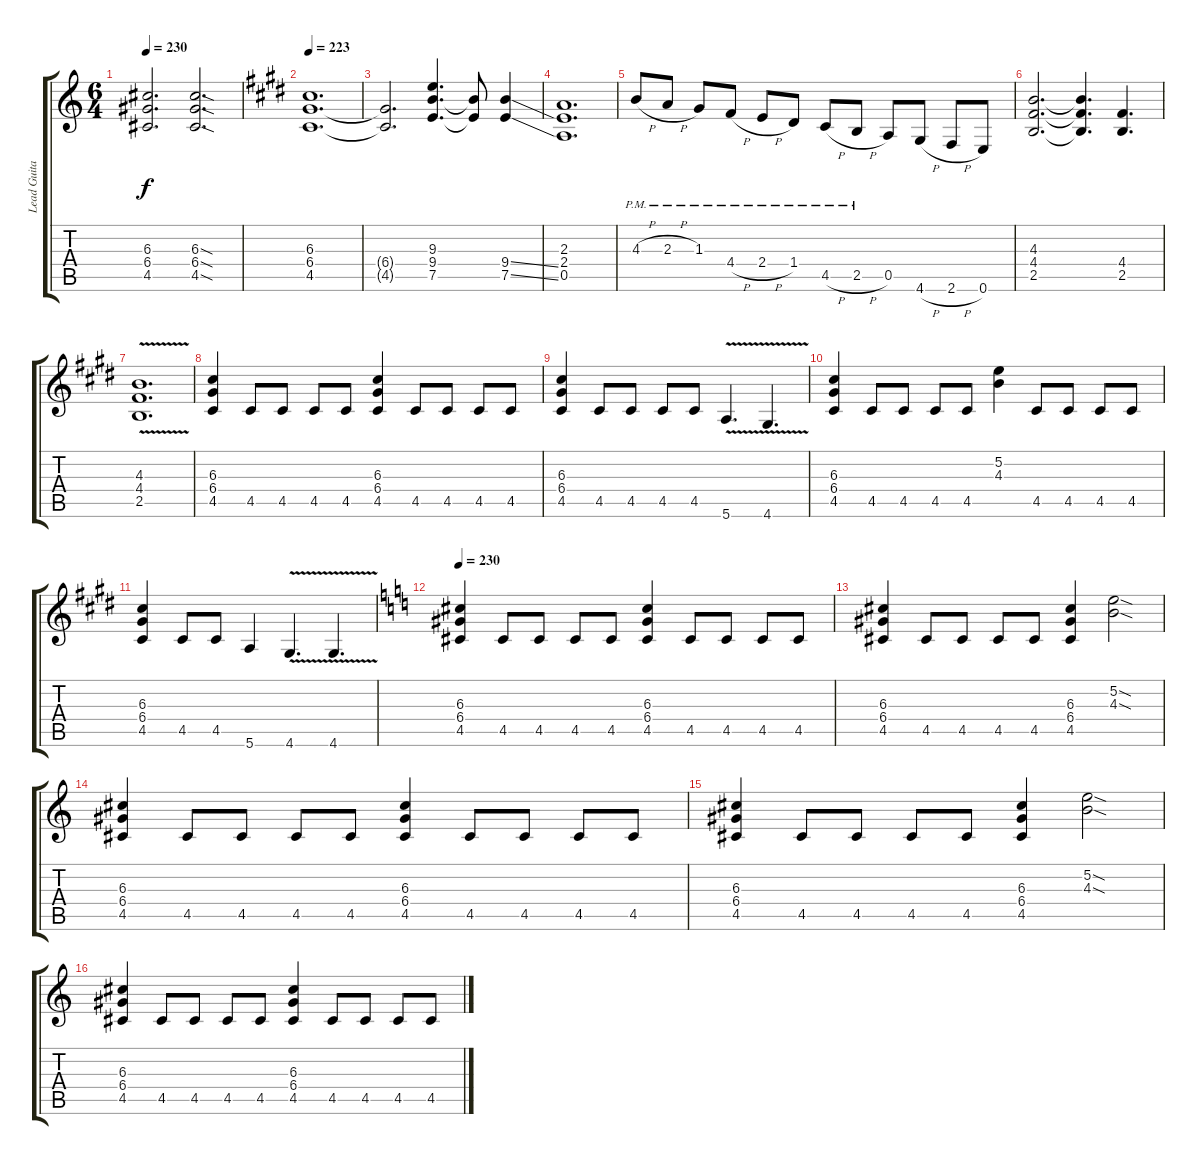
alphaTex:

\track ("Lead Guitar" "Lead Guita") {instrument distortionguitar}
\staff {score tabs}
\tuning (E4 B3 G3 D3 A2 E2) {hide}
\ts (6 4)
\tempo 230
\clef g2
\ks c
(6.3 6.4 4.5).2{d dy f} (6.3{sod} 6.4{sod} 4.5{sod}).2{d} |
\tempo 223
\ks e
(6.3 6.4 4.5).1{d} |
(6.4{t} 4.5{t}).2{d} (9.3 9.4 7.5).4{d} (9.4{t} 7.5{t}).8 (9.4{ss} 7.5{ss}).4 |
(2.3 2.4 0.5).1{d} |
4.3{h pm}.8 2.3{h pm}.8 1.3{pm}.8 4.4{h pm}.8 2.4{h pm}.8 1.4{pm}.8 4.5{h pm}.8 2.5{h pm}.8 0.5.8 4.6{h}.8 2.6{h}.8 0.6.8 |
(4.3 4.4 2.5).2{d} (4.3{t} 4.4{t} 2.5{t}).4{d} (4.4 2.5).4{d} |
(4.3{v} 4.4{v} 2.5).1{d} |
(6.3 6.4 4.5).4 4.5.8 4.5.8 4.5.8 4.5.8 (6.3 6.4 4.5).4 4.5.8 4.5.8 4.5.8 4.5.8 |
(6.3 6.4 4.5).4 4.5.8 4.5.8 4.5.8 4.5.8 5.6{v}.4{d} 4.6{v}.4{d} |
(6.3 6.4 4.5).4 4.5.8 4.5.8 4.5.8 4.5.8 (5.2 4.3).4 4.5.8 4.5.8 4.5.8 4.5.8 |
(6.3 6.4 4.5).4 4.5.8 4.5.8 5.6.4 4.6{v}.4{d} 4.6{v}.4{d} |
\tempo 230
\ks c
(6.3 6.4 4.5).4 4.5.8 4.5.8 4.5.8 4.5.8 (6.3 6.4 4.5).4 4.5.8 4.5.8 4.5.8 4.5.8 |
(6.3 6.4 4.5).4 4.5.8 4.5.8 4.5.8 4.5.8 (6.3 6.4 4.5).4 (5.2{sod} 4.3{sod}).2 |
(6.3 6.4 4.5).4 4.5.8 4.5.8 4.5.8 4.5.8 (6.3 6.4 4.5).4 4.5.8 4.5.8 4.5.8 4.5.8 |
(6.3 6.4 4.5).4 4.5.8 4.5.8 4.5.8 4.5.8 (6.3 6.4 4.5).4 (5.2{sod} 4.3{sod}).2 |
(6.3 6.4 4.5).4 4.5.8 4.5.8 4.5.8 4.5.8 (6.3 6.4 4.5).4 4.5.8 4.5.8 4.5.8 4.5.8
